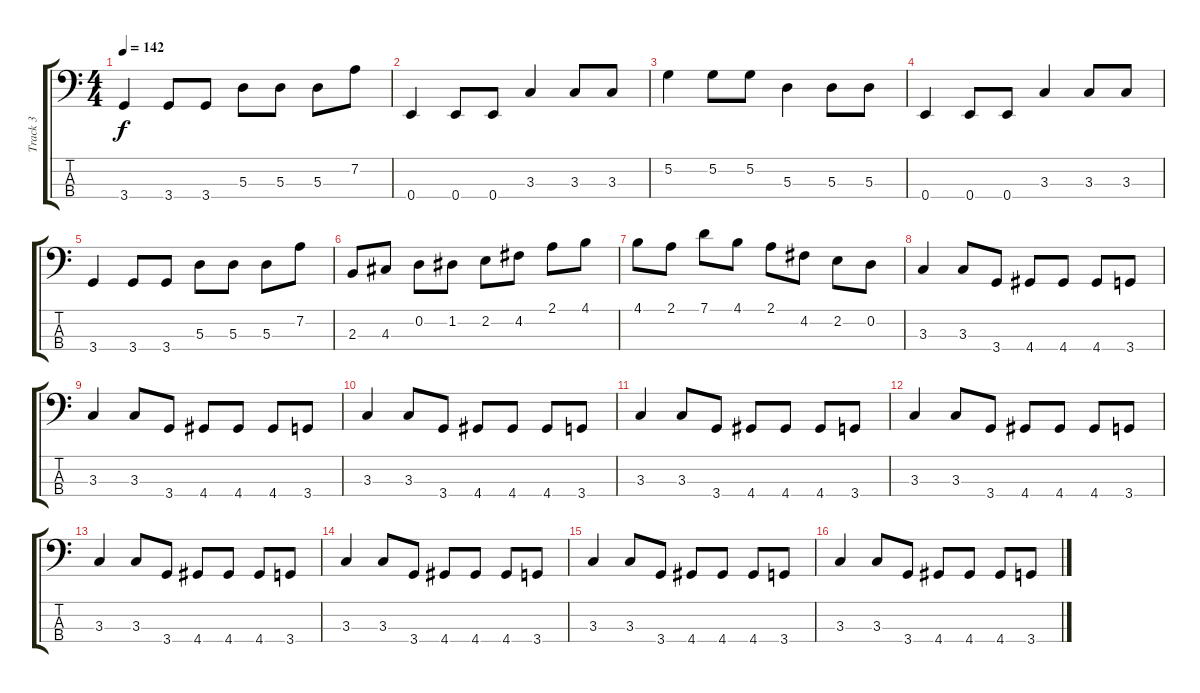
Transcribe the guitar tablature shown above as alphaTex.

\track ("Track 3" "Track 3") {instrument electricbasspick}
\staff {score tabs}
\tuning (G2 D2 A1 E1) {hide}
\ts (4 4)
\tempo 142
\clef f4
\ks c
3.4.4{dy f} 3.4.8 3.4.8 5.3.8 5.3.8 5.3.8 7.2.8 |
0.4.4 0.4.8 0.4.8 3.3.4 3.3.8 3.3.8 |
5.2.4 5.2.8 5.2.8 5.3.4 5.3.8 5.3.8 |
0.4.4 0.4.8 0.4.8 3.3.4 3.3.8 3.3.8 |
3.4.4 3.4.8 3.4.8 5.3.8 5.3.8 5.3.8 7.2.8 |
2.3.8 4.3.8 0.2.8 1.2.8 2.2.8 4.2.8 2.1.8 4.1.8 |
4.1.8 2.1.8 7.1.8 4.1.8 2.1.8 4.2.8 2.2.8 0.2.8 |
3.3.4 3.3.8 3.4.8 4.4.8 4.4.8 4.4.8 3.4.8 |
3.3.4 3.3.8 3.4.8 4.4.8 4.4.8 4.4.8 3.4.8 |
3.3.4 3.3.8 3.4.8 4.4.8 4.4.8 4.4.8 3.4.8 |
3.3.4 3.3.8 3.4.8 4.4.8 4.4.8 4.4.8 3.4.8 |
3.3.4 3.3.8 3.4.8 4.4.8 4.4.8 4.4.8 3.4.8 |
3.3.4 3.3.8 3.4.8 4.4.8 4.4.8 4.4.8 3.4.8 |
3.3.4 3.3.8 3.4.8 4.4.8 4.4.8 4.4.8 3.4.8 |
3.3.4 3.3.8 3.4.8 4.4.8 4.4.8 4.4.8 3.4.8 |
3.3.4 3.3.8 3.4.8 4.4.8 4.4.8 4.4.8 3.4.8
